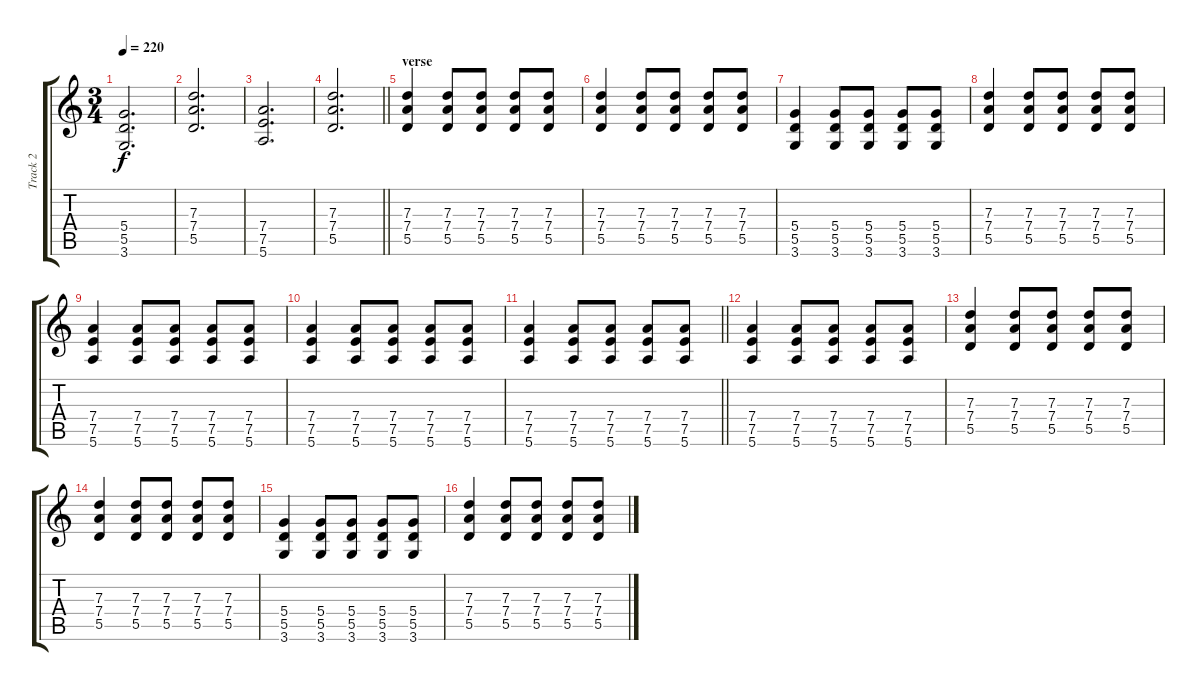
\track ("Track 2" "Track 2") {instrument distortionguitar}
\staff {score tabs}
\tuning (E4 B3 G3 D3 A2 E2) {hide}
\ts (3 4)
\tempo 220
\clef g2
\ks c
(5.4 5.5 3.6).2{d dy f} |
(7.3 7.4 5.5).2{d} |
(7.4 7.5 5.6).2{d} |
\barLineRight lightlight
(7.3 7.4 5.5).2{d} |
\section ("" "verse")
(7.3 7.4 5.5).4 (7.3 7.4 5.5).8 (7.3 7.4 5.5).8 (7.3 7.4 5.5).8 (7.3 7.4 5.5).8 |
(7.3 7.4 5.5).4 (7.3 7.4 5.5).8 (7.3 7.4 5.5).8 (7.3 7.4 5.5).8 (7.3 7.4 5.5).8 |
(5.4 5.5 3.6).4 (5.4 5.5 3.6).8 (5.4 5.5 3.6).8 (5.4 5.5 3.6).8 (5.4 5.5 3.6).8 |
(7.3 7.4 5.5).4 (7.3 7.4 5.5).8 (7.3 7.4 5.5).8 (7.3 7.4 5.5).8 (7.3 7.4 5.5).8 |
(7.4 7.5 5.6).4 (7.4 7.5 5.6).8 (7.4 7.5 5.6).8 (7.4 7.5 5.6).8 (7.4 7.5 5.6).8 |
(7.4 7.5 5.6).4 (7.4 7.5 5.6).8 (7.4 7.5 5.6).8 (7.4 7.5 5.6).8 (7.4 7.5 5.6).8 |
\barLineRight lightlight
(7.4 7.5 5.6).4 (7.4 7.5 5.6).8 (7.4 7.5 5.6).8 (7.4 7.5 5.6).8 (7.4 7.5 5.6).8 |
(7.4 7.5 5.6).4 (7.4 7.5 5.6).8 (7.4 7.5 5.6).8 (7.4 7.5 5.6).8 (7.4 7.5 5.6).8 |
(7.3 7.4 5.5).4 (7.3 7.4 5.5).8 (7.3 7.4 5.5).8 (7.3 7.4 5.5).8 (7.3 7.4 5.5).8 |
(7.3 7.4 5.5).4 (7.3 7.4 5.5).8 (7.3 7.4 5.5).8 (7.3 7.4 5.5).8 (7.3 7.4 5.5).8 |
(5.4 5.5 3.6).4 (5.4 5.5 3.6).8 (5.4 5.5 3.6).8 (5.4 5.5 3.6).8 (5.4 5.5 3.6).8 |
(7.3 7.4 5.5).4 (7.3 7.4 5.5).8 (7.3 7.4 5.5).8 (7.3 7.4 5.5).8 (7.3 7.4 5.5).8
